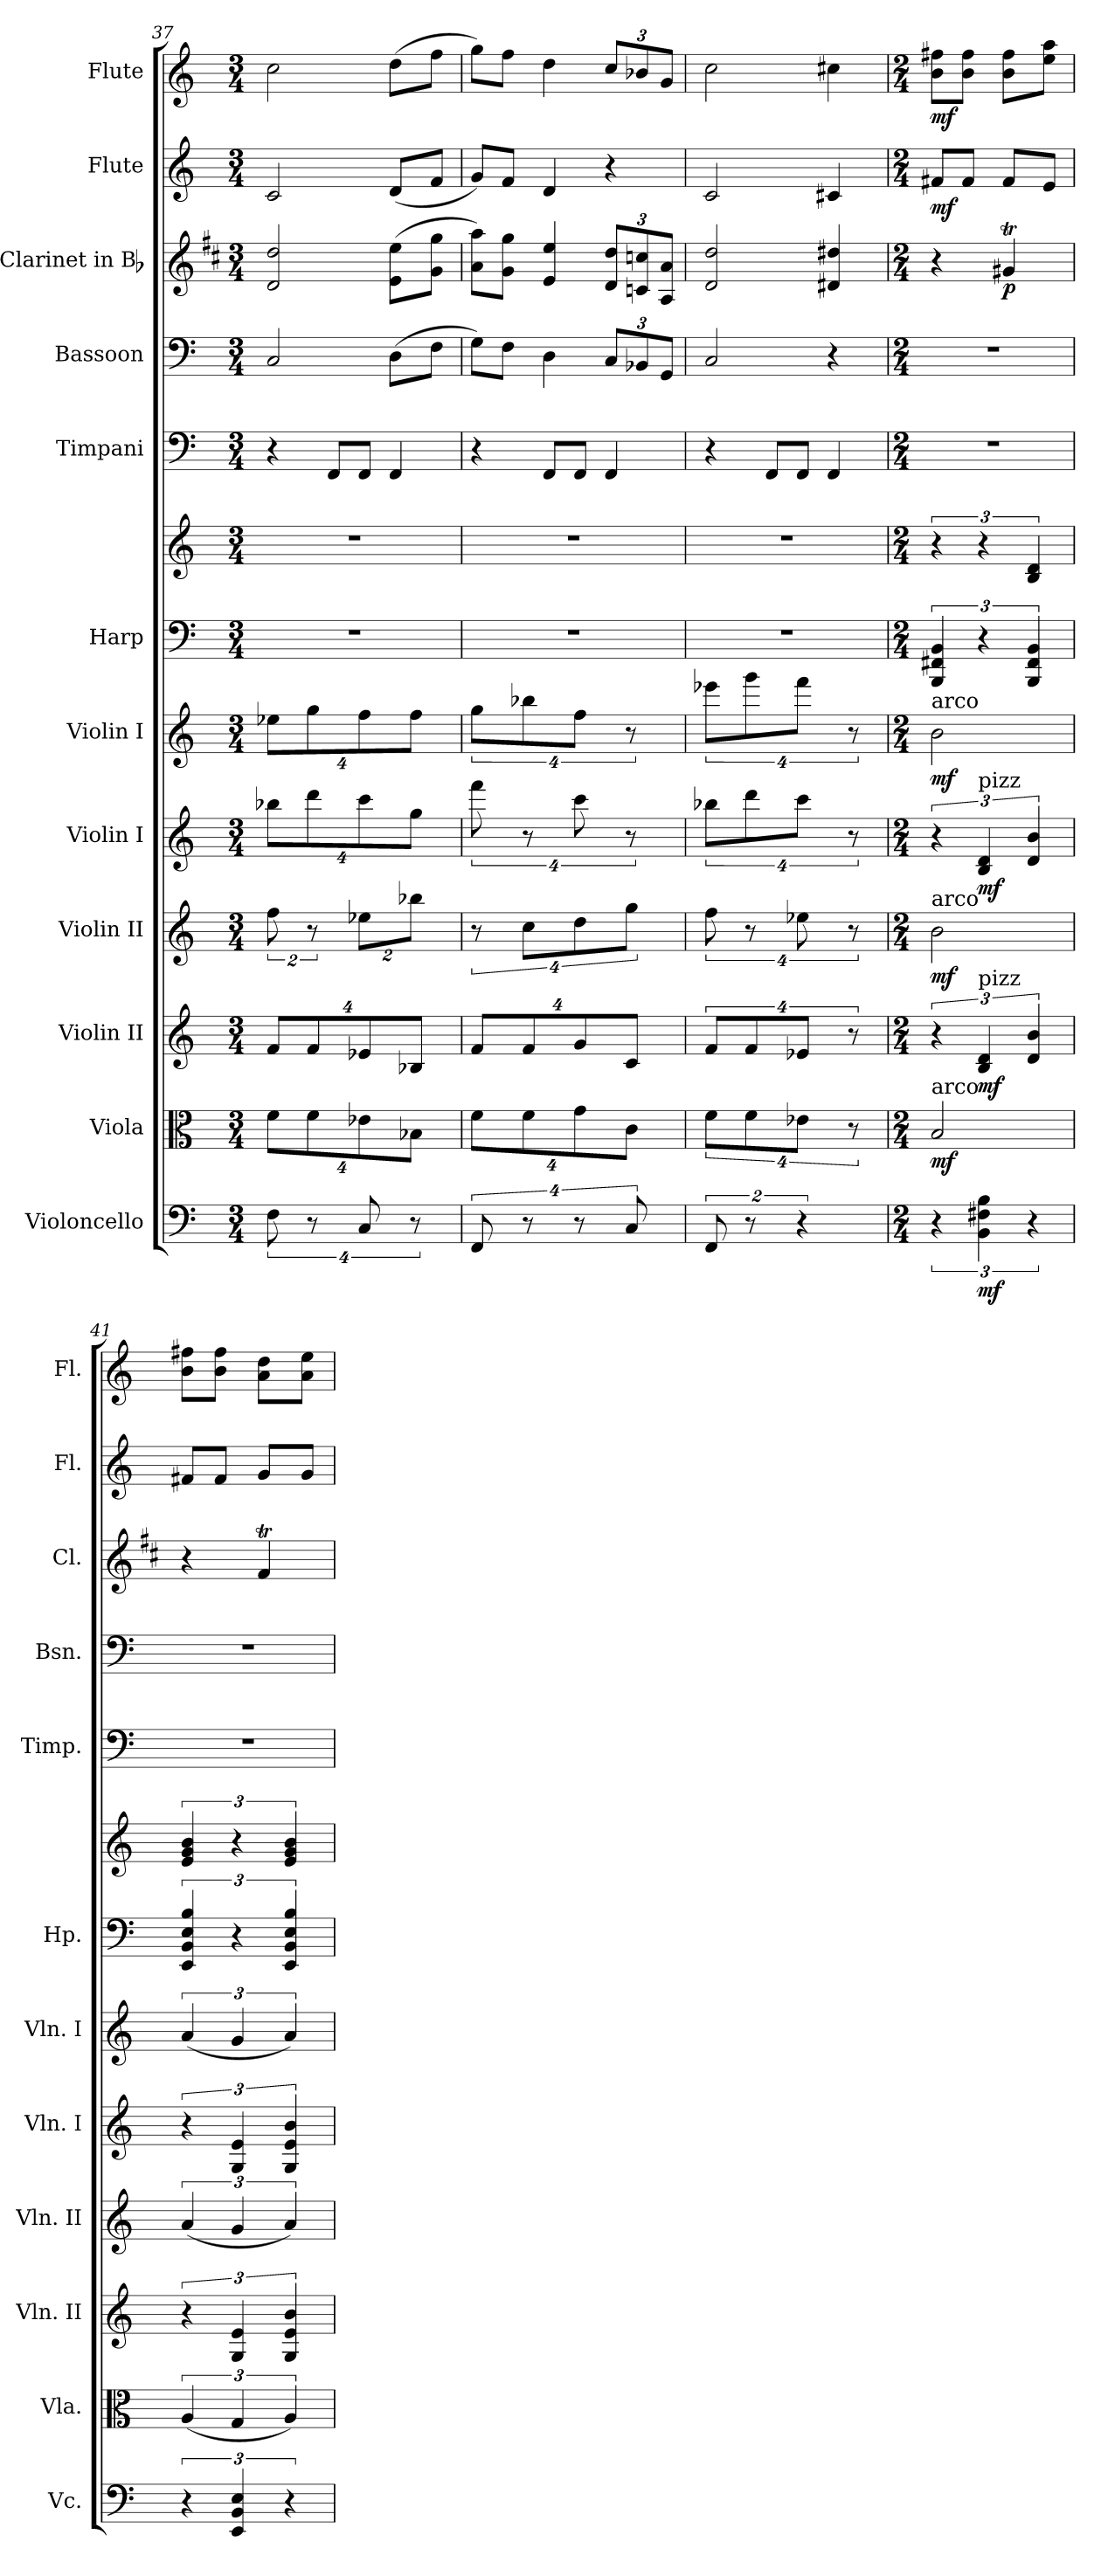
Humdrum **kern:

**kern	**dynam	**kern	**dynam	**kern	**dynam	**kern	**dynam	**kern	**dynam	**kern	**dynam	**kern	**kern	**kern	**kern	**kern	**dynam	**kern	**dynam	**kern	**dynam
*part12	*part12	*part11	*part11	*part10	*part10	*part9	*part9	*part8	*part8	*part7	*part7	*part6	*part6	*part5	*part4	*part3	*part3	*part2	*part2	*part1	*part1
*staff13	*staff13	*staff12	*staff12	*staff11	*staff11	*staff10	*staff10	*staff9	*staff9	*staff8	*staff8	*staff7	*staff6	*staff5	*staff4	*staff3	*staff3	*staff2	*staff2	*staff1	*staff1
*I"Violoncello	*	*I"Viola	*	*I"Violin II	*	*I"Violin II	*	*I"Violin I	*	*I"Violin I	*	*I"Harp	*	*I"Timpani	*I"Bassoon	*I"Clarinet in Bb	*	*I"Flute	*	*I"Flute	*
*I'Vc.	*	*I'Vla.	*	*I'Vln. II	*	*I'Vln. II	*	*I'Vln. I	*	*I'Vln. I	*	*I'Hp.	*	*I'Timp.	*I'Bsn.	*I'Cl.	*	*I'Fl.	*	*I'Fl.	*
*clefF4	*	*clefC3	*	*clefG2	*	*clefG2	*	*clefG2	*	*clefG2	*	*clefF4	*clefG2	*clefF4	*clefF4	*clefG2	*	*clefG2	*	*clefG2	*
*	*	*	*	*	*	*	*	*	*	*	*	*	*	*	*	*ITrd1c2	*	*	*	*	*
*k[]	*	*k[]	*	*k[]	*	*k[]	*	*k[]	*	*k[]	*	*k[]	*k[]	*	*k[]	*k[]	*	*k[]	*	*k[]	*
*C:	*	*C:	*	*C:	*	*C:	*	*C:	*	*C:	*	*C:	*C:	*	*C:	*C:	*	*C:	*	*C:	*
*M3/4	*	*M3/4	*	*M3/4	*	*M3/4	*	*M3/4	*	*M3/4	*	*M3/4	*M3/4	*M3/4	*M3/4	*M3/4	*	*M3/4	*	*M3/4	*
=37	=37	=37	=37	=37	=37	=37	=37	=37	=37	=37	=37	=37	=37	=37	=37	=37	=37	=37	=37	=37	=37
16%3F	.	16%3fL	.	16%3fL	.	16%3ff	.	16%3bb-XL	.	16%3ee-XL	.	2.r	2.r	4r	2C	2c 2cc	.	2c	.	2cc	.
16%3r	.	16%3f	.	16%3f	.	16%3r	.	16%3ddd	.	16%3gg	.	.	.	.	.	.	.	.	.	.	.
.	.	.	.	.	.	.	.	.	.	.	.	.	.	8FFL	.	.	.	.	.	.	.
16%3C	.	16%3e-X	.	16%3e-X	.	16%3ee-XL	.	16%3ccc	.	16%3ff	.	.	.	8FFJ	.	.	.	.	.	.	.
.	.	.	.	.	.	.	.	.	.	.	.	.	.	4FF	(8DL	(8d 8ddL	.	(8dL	.	(8ddL	.
16%3r	.	16%3B-XJ	.	16%3B-XJ	.	16%3bb-XJ	.	16%3ggJ	.	16%3ffJ	.	.	.	.	.	.	.	.	.	.	.
.	.	.	.	.	.	.	.	.	.	.	.	.	.	.	8FJ	8f 8ffJ	.	8fJ	.	8ffJ	.
=38	=38	=38	=38	=38	=38	=38	=38	=38	=38	=38	=38	=38	=38	=38	=38	=38	=38	=38	=38	=38	=38
16%3FF	.	16%3fL	.	16%3fL	.	16%3r	.	16%3fff	.	16%3ggL	.	2.r	2.r	4r	8GL)	8g 8ggL)	.	8gL)	.	8ggL)	.
.	.	.	.	.	.	.	.	.	.	.	.	.	.	.	8FJ	8f 8ffJ	.	8fJ	.	8ffJ	.
16%3r	.	16%3f	.	16%3f	.	16%3ccL	.	16%3r	.	16%3bb-X	.	.	.	.	.	.	.	.	.	.	.
.	.	.	.	.	.	.	.	.	.	.	.	.	.	8FFL	4D	4d 4dd	.	4d	.	4dd	.
16%3r	.	16%3g	.	16%3g	.	16%3dd	.	16%3ccc	.	16%3ffJ	.	.	.	8FFJ	.	.	.	.	.	.	.
.	.	.	.	.	.	.	.	.	.	.	.	.	.	4FF	12CL	12c 12ccL	.	4r	.	12ccL	.
16%3C	.	16%3cJ	.	16%3cJ	.	16%3ggJ	.	16%3r	.	16%3r	.	.	.	.	.	.	.	.	.	.	.
.	.	.	.	.	.	.	.	.	.	.	.	.	.	.	12BB-X	12B-X 12b-X	.	.	.	12b-X	.
.	.	.	.	.	.	.	.	.	.	.	.	.	.	.	12GGJ	12G 12gJ	.	.	.	12gJ	.
=39	=39	=39	=39	=39	=39	=39	=39	=39	=39	=39	=39	=39	=39	=39	=39	=39	=39	=39	=39	=39	=39
16%3FF	.	16%3fL	.	16%3fL	.	16%3ff	.	16%3bb-XL	.	16%3eee-XL	.	2.r	2.r	4r	2C	2c 2cc	.	2c	.	2cc	.
16%3r	.	16%3f	.	16%3f	.	16%3r	.	16%3ddd	.	16%3ggg	.	.	.	.	.	.	.	.	.	.	.
.	.	.	.	.	.	.	.	.	.	.	.	.	.	8FFL	.	.	.	.	.	.	.
8%3r	.	16%3e-XJ	.	16%3e-XJ	.	16%3ee-X	.	16%3cccJ	.	16%3fffJ	.	.	.	8FFJ	.	.	.	.	.	.	.
.	.	.	.	.	.	.	.	.	.	.	.	.	.	4FF	4r	4c#X 4cc#X	.	4c#X	.	4cc#X	.
.	.	16%3r	.	16%3r	.	16%3r	.	16%3r	.	16%3r	.	.	.	.	.	.	.	.	.	.	.
=40	=40	=40	=40	=40	=40	=40	=40	=40	=40	=40	=40	=40	=40	=40	=40	=40	=40	=40	=40	=40	=40
*M2/4	*	*M2/4	*	*M2/4	*	*M2/4	*	*M2/4	*	*M2/4	*	*M2/4	*M2/4	*M2/4	*M2/4	*M2/4	*	*M2/4	*	*M2/4	*
!	!	!	!	!	!	!	!	!	!	!LO:TX:a:t=arco	!	!	!	!	!	!	!	!	!	!	!
!	!	!	!	!	!	!LO:TX:a:t=arco	!	!	!	!	!	!	!	!	!	!	!	!	!	!	!
!	!	!LO:TX:a:t=arco	!	!	!	!	!	!	!	!	!	!	!	!	!	!	!	!	!	!	!
6r	.	2B	mf	6r	.	2b	mf	6r	.	2b	mf	6BBB 6FF#X 6BB	6r	2r	2r	4r	.	8f#XL	mf	8b 8ff#XL	mf
.	.	.	.	.	.	.	.	.	.	.	.	.	.	.	.	.	.	8f#J	.	8b 8ff#J	.
!	!	!	!	!	!	!	!	!LO:TX:a:t=pizz	!	!	!	!	!	!	!	!	!	!	!	!	!
!	!	!	!	!LO:TX:a:t=pizz	!	!	!	!	!	!	!	!	!	!	!	!	!	!	!	!	!
6BB 6F#X 6B	mf	.	.	6B 6d	mf	.	.	6B 6d	mf	.	.	6r	6r	.	.	.	.	.	.	.	.
.	.	.	.	.	.	.	.	.	.	.	.	.	.	.	.	4f#Xt	p	8f#L	.	8b 8ff#L	.
6r	.	.	.	6d 6b	.	.	.	6d 6b	.	.	.	6BBB 6FF# 6BB	6B 6d	.	.	.	.	.	.	.	.
.	.	.	.	.	.	.	.	.	.	.	.	.	.	.	.	.	.	8eJ	.	8ee 8aaJ	.
=41	=41	=41	=41	=41	=41	=41	=41	=41	=41	=41	=41	=41	=41	=41	=41	=41	=41	=41	=41	=41	=41
6r	.	(6A	.	6r	.	(6a	.	6r	.	(6a	.	6EE 6BB 6E 6B	6e 6g 6b	2r	2r	4r	.	8f#XL	.	8b 8ff#XL	.
.	.	.	.	.	.	.	.	.	.	.	.	.	.	.	.	.	.	8f#J	.	8b 8ff#J	.
6EE 6BB 6E	.	6G	.	6G 6e	.	6g	.	6G 6e	.	6g	.	6r	6r	.	.	.	.	.	.	.	.
.	.	.	.	.	.	.	.	.	.	.	.	.	.	.	.	4et	.	8gL	.	8a 8ddL	.
6r	.	6A)	.	6G 6e 6b	.	6a)	.	6G 6e 6b	.	6a)	.	6EE 6BB 6E 6B	6e 6g 6b	.	.	.	.	.	.	.	.
.	.	.	.	.	.	.	.	.	.	.	.	.	.	.	.	.	.	8gJ	.	8a 8eeJ	.
=	=	=	=	=	=	=	=	=	=	=	=	=	=	=	=	=	=	=	=	=	=
*-	*-	*-	*-	*-	*-	*-	*-	*-	*-	*-	*-	*-	*-	*-	*-	*-	*-	*-	*-	*-	*-
